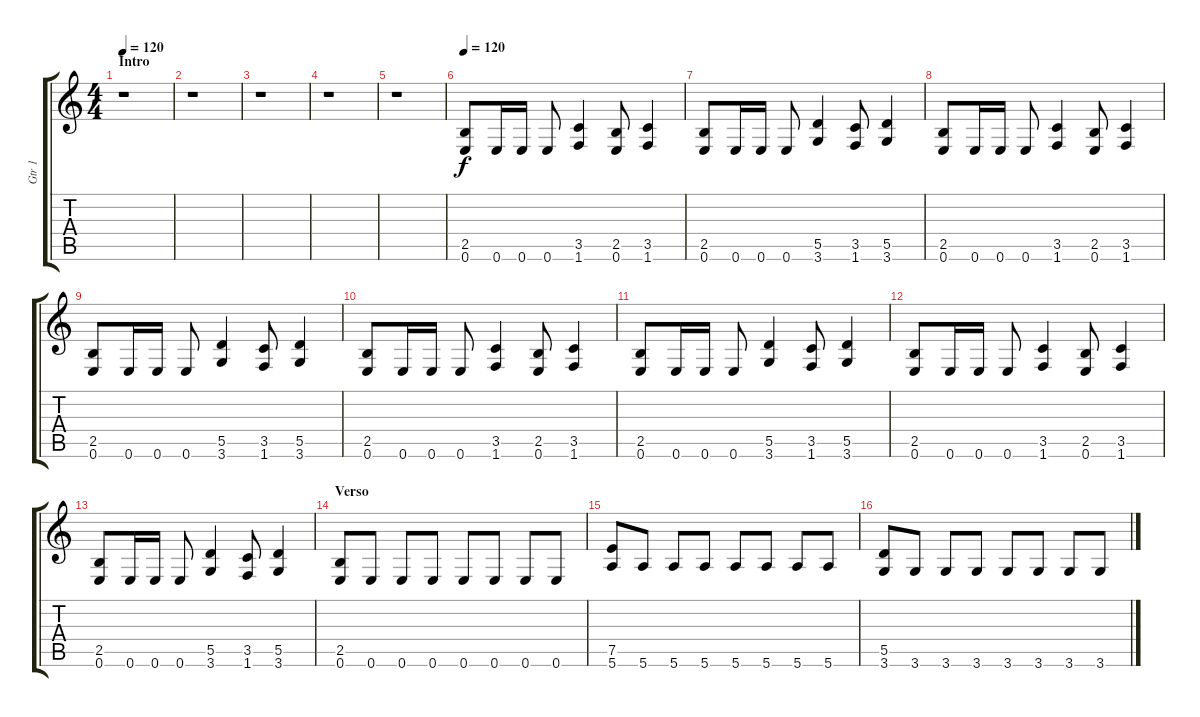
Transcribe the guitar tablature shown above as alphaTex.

\track ("Gtr 1" "Gtr 1") {instrument distortionguitar}
\staff {score tabs}
\tuning (E4 B3 G3 D3 A2 E2) {hide}
\ts (4 4)
\section ("" "Intro")
\tempo 120
\tempo 100
\tempo 120
\clef g2
\ks c
r.1{dy f instrument distortionguitar} |
r.1 |
r.1 |
r.1 |
r.1 |
\tempo 120
(2.5 0.6).8 0.6.16 0.6.16 0.6.8 (3.5 1.6).4 (2.5 0.6).8 (3.5 1.6).4 |
(2.5 0.6).8 0.6.16 0.6.16 0.6.8 (5.5 3.6).4 (3.5 1.6).8 (5.5 3.6).4 |
(2.5 0.6).8 0.6.16 0.6.16 0.6.8 (3.5 1.6).4 (2.5 0.6).8 (3.5 1.6).4 |
(2.5 0.6).8 0.6.16 0.6.16 0.6.8 (5.5 3.6).4 (3.5 1.6).8 (5.5 3.6).4 |
(2.5 0.6).8 0.6.16 0.6.16 0.6.8 (3.5 1.6).4 (2.5 0.6).8 (3.5 1.6).4 |
(2.5 0.6).8 0.6.16 0.6.16 0.6.8 (5.5 3.6).4 (3.5 1.6).8 (5.5 3.6).4 |
(2.5 0.6).8 0.6.16 0.6.16 0.6.8 (3.5 1.6).4 (2.5 0.6).8 (3.5 1.6).4 |
(2.5 0.6).8 0.6.16 0.6.16 0.6.8 (5.5 3.6).4 (3.5 1.6).8 (5.5 3.6).4 |
\section ("" "Verso")
(2.5 0.6).8 0.6.8 0.6.8 0.6.8 0.6.8 0.6.8 0.6.8 0.6.8 |
(7.5 5.6).8 5.6.8 5.6.8 5.6.8 5.6.8 5.6.8 5.6.8 5.6.8 |
(5.5 3.6).8 3.6.8 3.6.8 3.6.8 3.6.8 3.6.8 3.6.8 3.6.8
